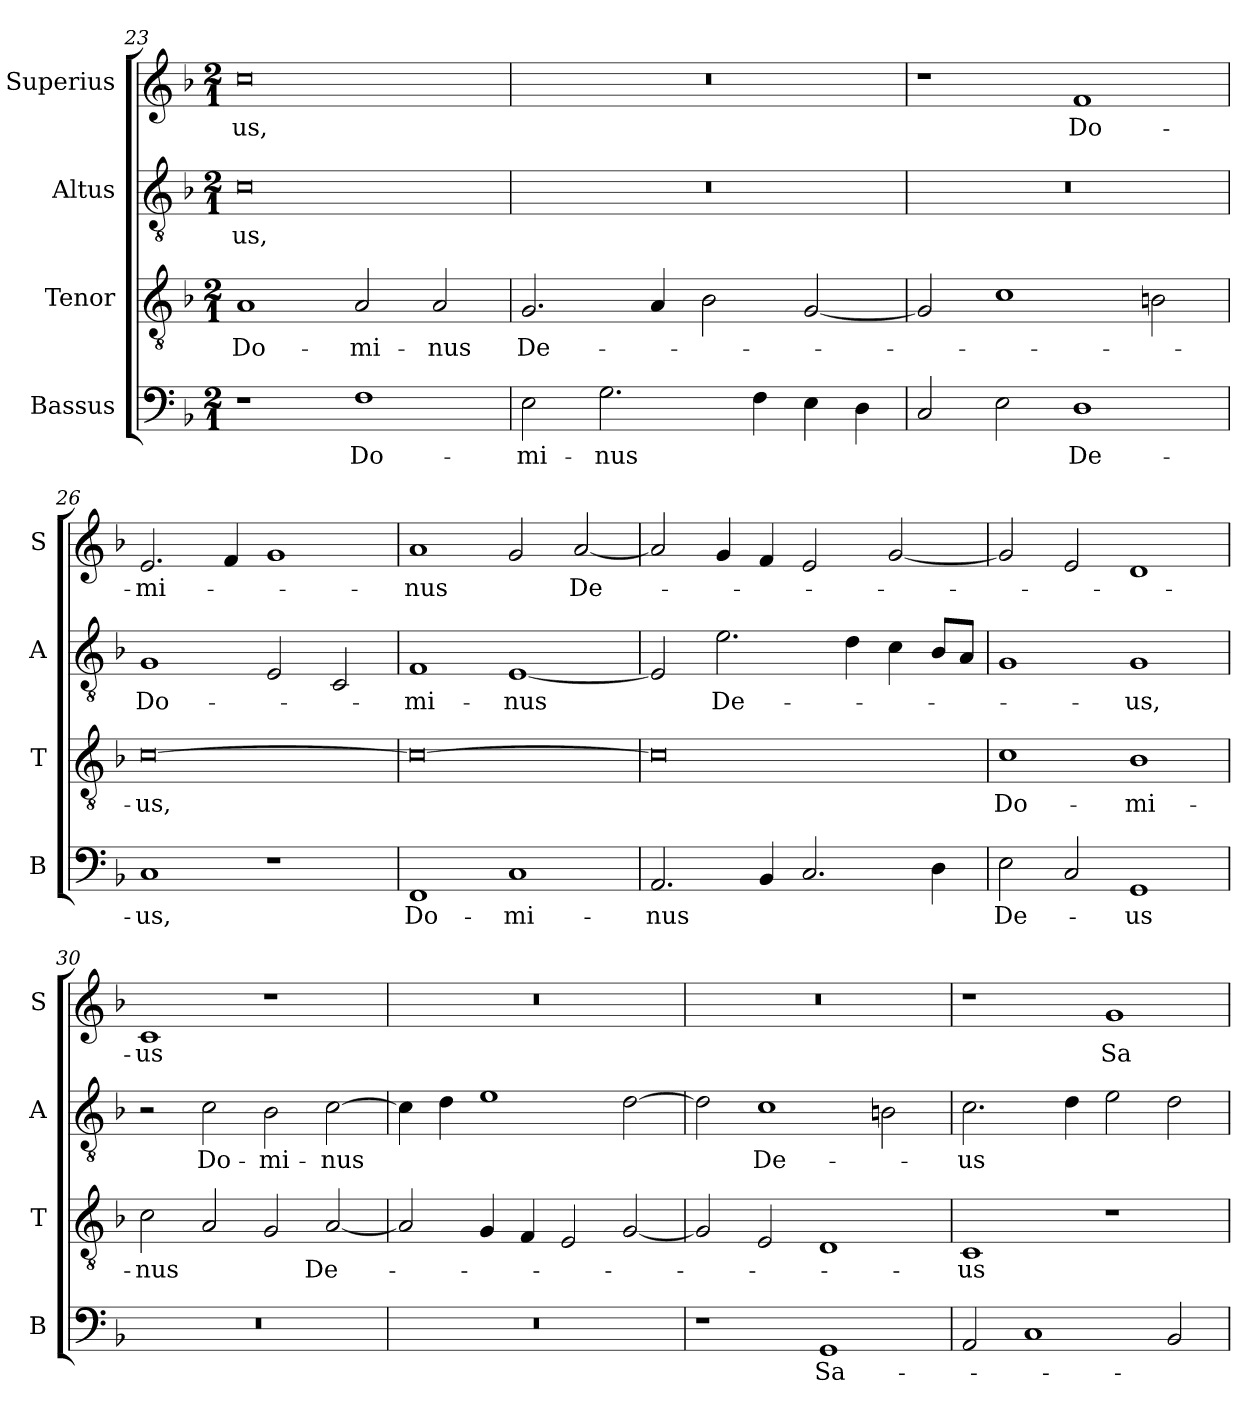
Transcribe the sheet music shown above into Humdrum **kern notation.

**kern	**text	**kern	**text	**kern	**text	**kern	**text
*part4	*part4	*part3	*part3	*part2	*part2	*part1	*part1
*staff4	*staff4	*staff3	*staff3	*staff2	*staff2	*staff1	*staff1
*I"Bassus	*	*I"Tenor	*	*I"Altus	*	*I"Superius	*
*I'B	*	*I'T	*	*I'A	*	*I'S	*
*clefF4	*	*clefGv2	*	*clefGv2	*	*clefG2	*
*k[b-]	*	*k[b-]	*	*k[b-]	*	*k[b-]	*
*M2/1	*	*M2/1	*	*M2/1	*	*M2/1	*
=23	=23	=23	=23	=23	=23	=23	=23
!	!	!	!	!	!LO:LY:i	!	!
1r	.	1A	Do-	0c	-us,	0cc	-us,
!	!LO:LY:i	!	!	!	!	!	!
1F	Do-	2A	-mi-	.	.	.	.
.	.	2A	-nus	.	.	.	.
=24	=24	=24	=24	=24	=24	=24	=24
!	!LO:LY:i	!	!	!	!	!	!
2E	-mi-	2.G	De-	0r	.	0r	.
!	!LO:LY:i	!	!	!	!	!	!
2.G	-nus	.	.	.	.	.	.
.	.	4A	.	.	.	.	.
.	.	2B-	.	.	.	.	.
4F	.	.	.	.	.	.	.
4E	.	[2G	.	.	.	.	.
4D	.	.	.	.	.	.	.
=25	=25	=25	=25	=25	=25	=25	=25
2C	.	2G]	.	0r	.	1r	.
2E	.	1c	.	.	.	.	.
!	!LO:LY:i	!	!	!	!	!	!LO:LY:i
1D	De-	.	.	.	.	1f	Do-
.	.	2Bn	.	.	.	.	.
=26	=26	=26	=26	=26	=26	=26	=26
!	!LO:LY:i	!	!	!	!LO:LY:i	!	!LO:LY:i
1C	-us,	[0c	-us,	1G	Do-	2.e	-mi-
.	.	.	.	.	.	4f	.
1r	.	.	.	2E	.	1g	.
.	.	.	.	2C	.	.	.
=27	=27	=27	=27	=27	=27	=27	=27
!	!LO:LY:i	!	!	!	!LO:LY:i	!	!LO:LY:i
1FF	Do-	0c_	.	1F	-mi-	1a	-nus
!	!LO:LY:i	!	!	!	!LO:LY:i	!	!
1C	-mi-	.	.	[1E	-nus	2g	.
!	!	!	!	!	!	!	!LO:LY:i
.	.	.	.	.	.	[2a	De-
=28	=28	=28	=28	=28	=28	=28	=28
!	!LO:LY:i	!	!	!	!	!	!
2.AA	-nus	0c]	.	2E]	.	2a]	.
!	!	!	!	!	!LO:LY:i	!	!
.	.	.	.	2.e	De-	4g	.
4BB-	.	.	.	.	.	4f	.
2.C	.	.	.	.	.	2e	.
.	.	.	.	4d	.	.	.
.	.	.	.	4c	.	[2g	.
4D	.	.	.	8B-L	.	.	.
.	.	.	.	8AJ	.	.	.
=29	=29	=29	=29	=29	=29	=29	=29
!	!LO:LY:i	!	!LO:LY:i	!	!	!	!
2E	De-	1c	Do-	1G	.	2g]	.
2C	.	.	.	.	.	2e	.
!	!LO:LY:i	!	!LO:LY:i	!	!LO:LY:i	!	!
1GG	-us	1B-	-mi-	1G	-us,	1d	.
=30	=30	=30	=30	=30	=30	=30	=30
!	!	!	!LO:LY:i	!	!	!	!LO:LY:i
0r	.	2c	-nus	2r	.	1c	-us
!	!	!	!	!	!LO:LY:i	!	!
.	.	2A	.	2c	Do-	.	.
!	!	!	!	!	!LO:LY:i	!	!
.	.	2G	.	2B-	-mi-	1r	.
!	!	!	!LO:LY:i	!	!LO:LY:i	!	!
.	.	[2A	De-	[2c	-nus	.	.
=31	=31	=31	=31	=31	=31	=31	=31
0r	.	2A]	.	4c]	.	0r	.
.	.	.	.	4d	.	.	.
.	.	4G	.	1e	.	.	.
.	.	4F	.	.	.	.	.
.	.	2E	.	.	.	.	.
.	.	[2G	.	[2d	.	.	.
=32	=32	=32	=32	=32	=32	=32	=32
1r	.	2G]	.	2d]	.	0r	.
!	!	!	!	!	!LO:LY:i	!	!
.	.	2E	.	1c	De-	.	.
!	!LO:LY:i	!	!	!	!	!	!
1GG	Sa-	1D	.	.	.	.	.
.	.	.	.	2Bn	.	.	.
=33	=33	=33	=33	=33	=33	=33	=33
!	!	!	!LO:LY:i	!	!LO:LY:i	!	!
2AA	.	1C	-us	2.c	-us	1r	.
1C	.	.	.	.	.	.	.
.	.	.	.	4d	.	.	.
.	.	1r	.	2e	.	1g	Sa-
2BB-	.	.	.	2d	.	.	.
=	=	=	=	=	=	=	=
*-	*-	*-	*-	*-	*-	*-	*-
